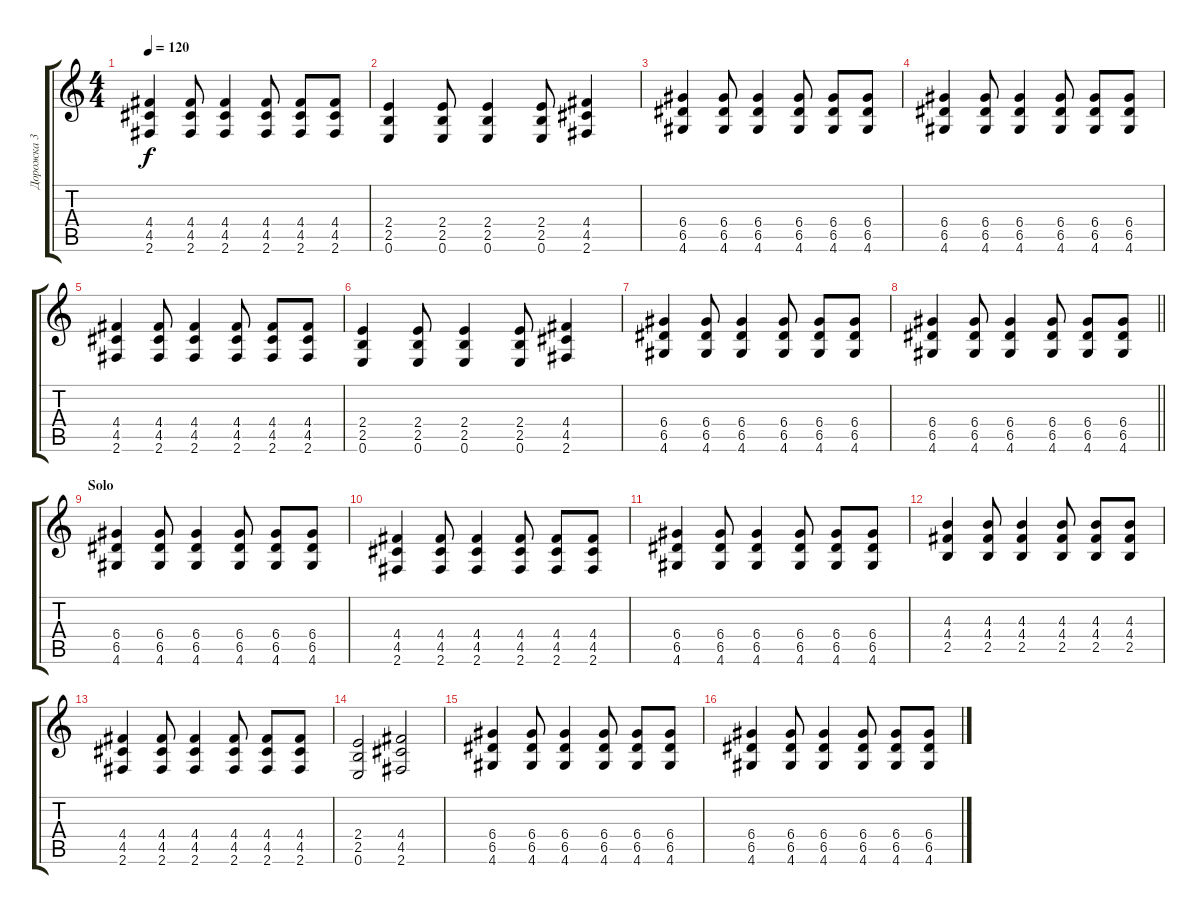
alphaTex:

\track ("Дорожка 3" "Дорожка 3") {instrument acousticguitarsteel}
\staff {score tabs}
\tuning (E4 B3 G3 D3 A2 E2) {hide}
\ts (4 4)
\tempo 120
\clef g2
\ks c
(4.4 4.5 2.6).4{dy f} (4.4 4.5 2.6).8 (4.4 4.5 2.6).4 (4.4 4.5 2.6).8 (4.4 4.5 2.6).8 (4.4 4.5 2.6).8 |
(2.4 2.5 0.6).4 (2.4 2.5 0.6).8 (2.4 2.5 0.6).4 (2.4 2.5 0.6).8 (4.4 4.5 2.6).4 |
(6.4 6.5 4.6).4 (6.4 6.5 4.6).8 (6.4 6.5 4.6).4 (6.4 6.5 4.6).8 (6.4 6.5 4.6).8 (6.4 6.5 4.6).8 |
(6.4 6.5 4.6).4 (6.4 6.5 4.6).8 (6.4 6.5 4.6).4 (6.4 6.5 4.6).8 (6.4 6.5 4.6).8 (6.4 6.5 4.6).8 |
(4.4 4.5 2.6).4 (4.4 4.5 2.6).8 (4.4 4.5 2.6).4 (4.4 4.5 2.6).8 (4.4 4.5 2.6).8 (4.4 4.5 2.6).8 |
(2.4 2.5 0.6).4 (2.4 2.5 0.6).8 (2.4 2.5 0.6).4 (2.4 2.5 0.6).8 (4.4 4.5 2.6).4 |
(6.4 6.5 4.6).4 (6.4 6.5 4.6).8 (6.4 6.5 4.6).4 (6.4 6.5 4.6).8 (6.4 6.5 4.6).8 (6.4 6.5 4.6).8 |
\barLineRight lightlight
(6.4 6.5 4.6).4 (6.4 6.5 4.6).8 (6.4 6.5 4.6).4 (6.4 6.5 4.6).8 (6.4 6.5 4.6).8 (6.4 6.5 4.6).8 |
\section ("" "Solo")
(6.4 6.5 4.6).4{volume 16 instrument overdrivenguitar} (6.4 6.5 4.6).8 (6.4 6.5 4.6).4 (6.4 6.5 4.6).8 (6.4 6.5 4.6).8 (6.4 6.5 4.6).8 |
(4.4 4.5 2.6).4 (4.4 4.5 2.6).8 (4.4 4.5 2.6).4 (4.4 4.5 2.6).8 (4.4 4.5 2.6).8 (4.4 4.5 2.6).8 |
(6.4 6.5 4.6).4 (6.4 6.5 4.6).8 (6.4 6.5 4.6).4 (6.4 6.5 4.6).8 (6.4 6.5 4.6).8 (6.4 6.5 4.6).8 |
(4.3 4.4 2.5).4 (4.3 4.4 2.5).8 (4.3 4.4 2.5).4 (4.3 4.4 2.5).8 (4.3 4.4 2.5).8 (4.3 4.4 2.5).8 |
(4.4 4.5 2.6).4 (4.4 4.5 2.6).8 (4.4 4.5 2.6).4 (4.4 4.5 2.6).8 (4.4 4.5 2.6).8 (4.4 4.5 2.6).8 |
(2.4 2.5 0.6).2 (4.4 4.5 2.6).2 |
(6.4 6.5 4.6).4 (6.4 6.5 4.6).8 (6.4 6.5 4.6).4 (6.4 6.5 4.6).8 (6.4 6.5 4.6).8 (6.4 6.5 4.6).8 |
(6.4 6.5 4.6).4 (6.4 6.5 4.6).8 (6.4 6.5 4.6).4 (6.4 6.5 4.6).8 (6.4 6.5 4.6).8 (6.4 6.5 4.6).8
